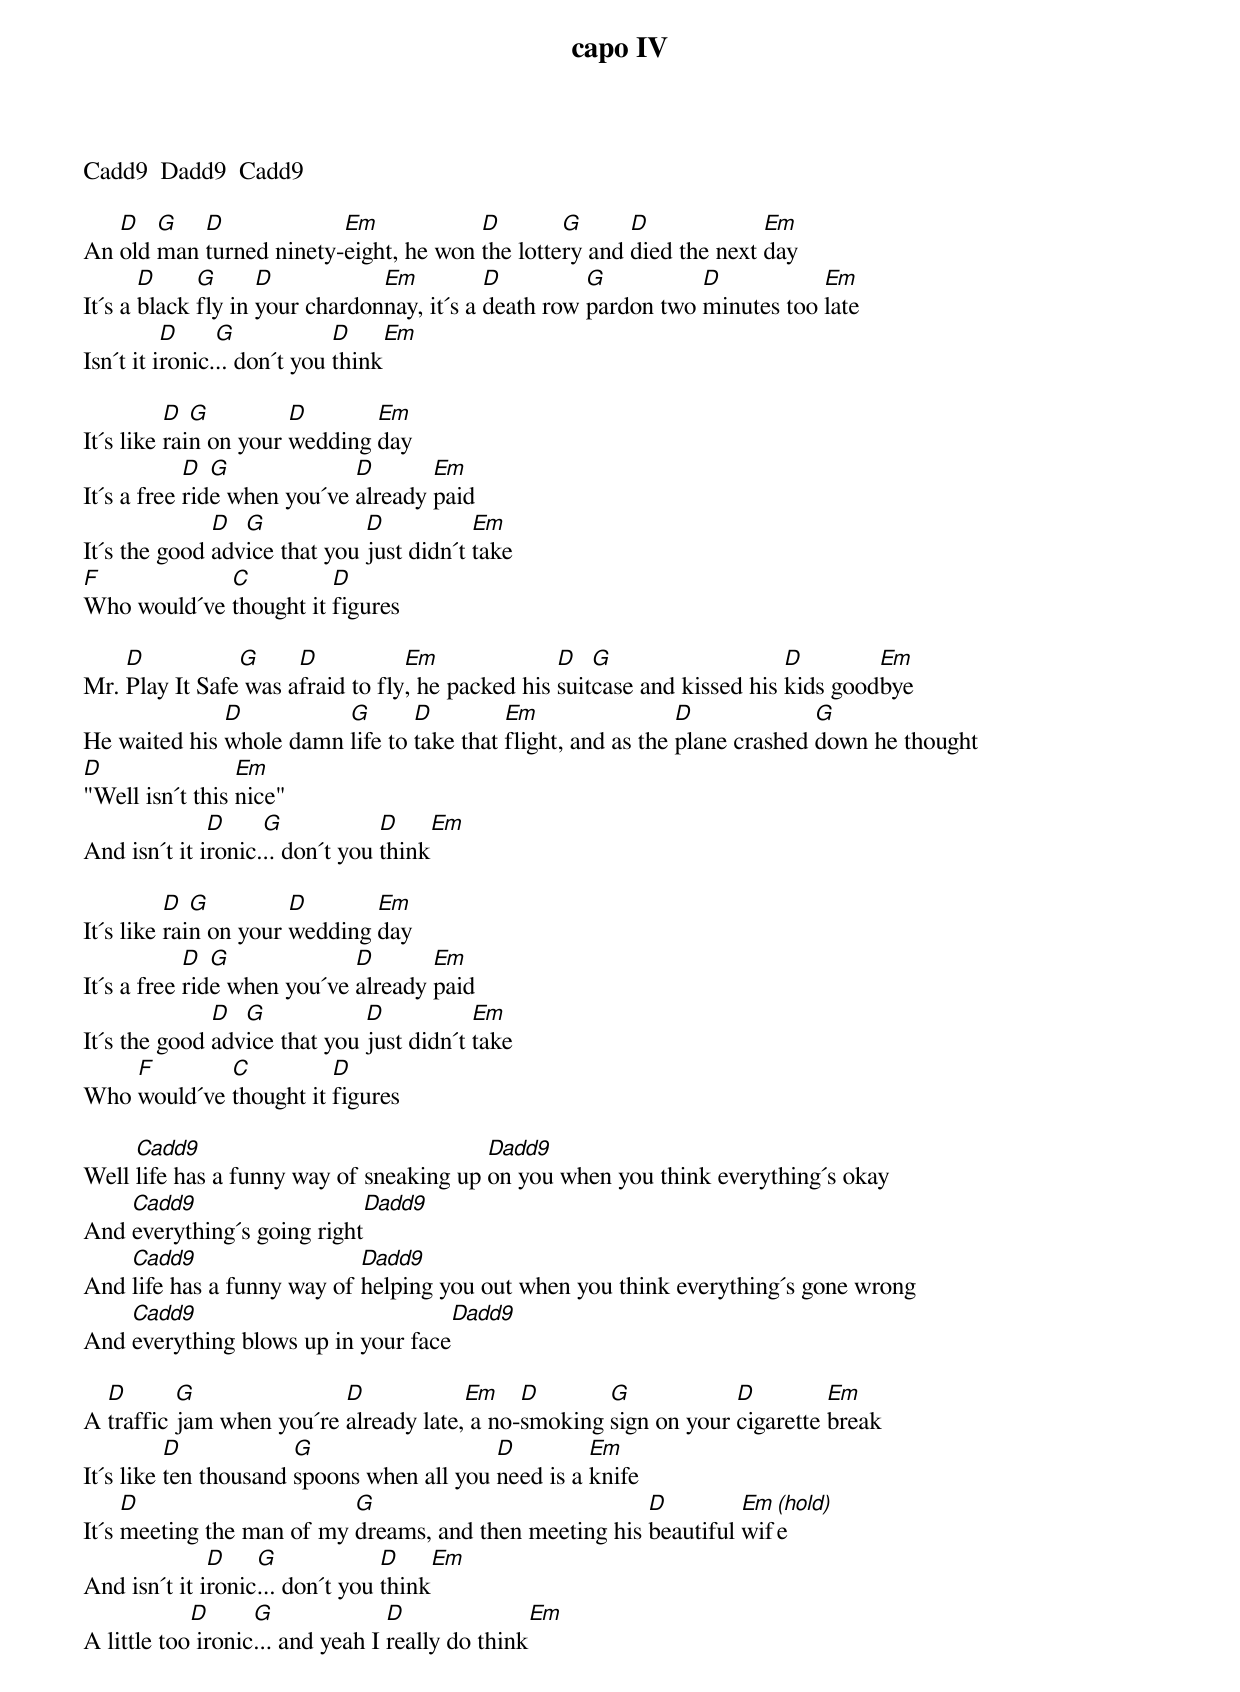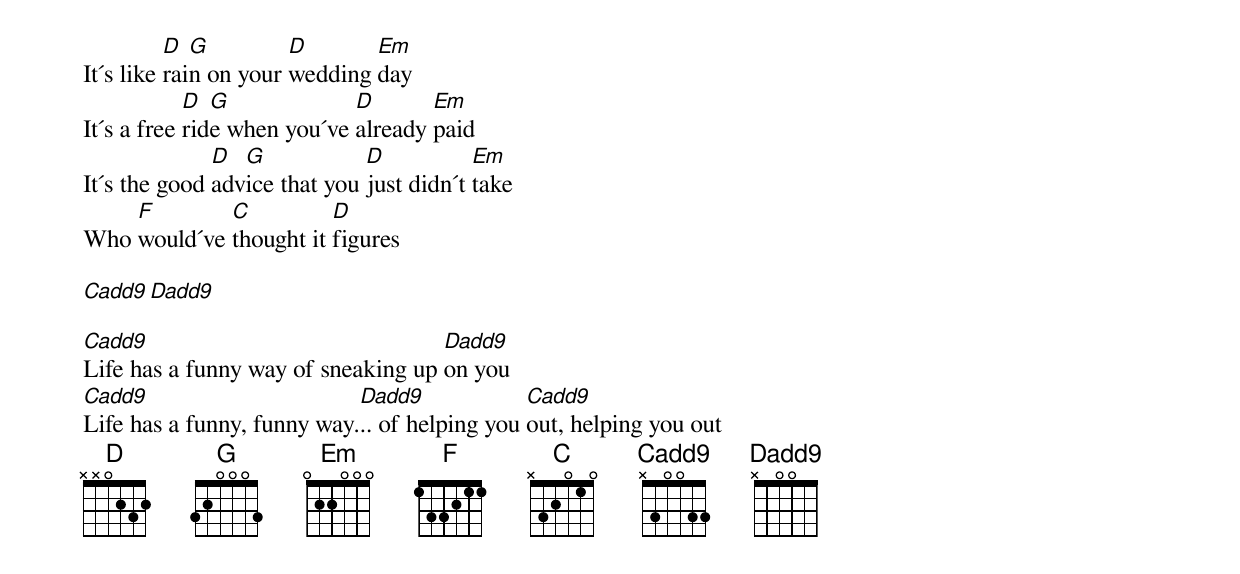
capo IV

Cadd9 x30033
Dadd9 x50055


Cadd9  Dadd9  Cadd9

   D   G   D             Em            D        G      D             Em
An old man turned ninety-eight, he won the lottery and died the next day
       D     G      D           Em          D         G          D           Em
It´s a black fly in your chardonnay, it´s a death row pardon two minutes too late
          D     G            D      Em
Isn´t it ironic... don´t you think

          D  G         D       Em
It´s like rain on your wedding day
            D  G             D       Em
It´s a free ride when you´ve already paid
              D  G            D           Em
It´s the good advice that you just didn´t take
F            C          D
Who would´ve thought it figures

    D           G     D           Em              D   G                   D        Em
Mr. Play It Safe was afraid to fly, he packed his suitcase and kissed his kids goodbye
              D          G       D         Em                 D             G
He waited his whole damn life to take that flight, and as the plane crashed down he thought
D                Em
"Well isn´t this nice"
              D     G            D      Em
And isn´t it ironic... don´t you think

          D  G         D       Em
It´s like rain on your wedding day
            D  G             D       Em
It´s a free ride when you´ve already paid
              D  G            D           Em
It´s the good advice that you just didn´t take
    F        C          D
Who would´ve thought it figures

     Cadd9                               Dadd9
Well life has a funny way of sneaking up on you when you think everything´s okay
    Cadd9                     Dadd9
And everything´s going right
    Cadd9                   Dadd9
And life has a funny way of helping you out when you think everything´s gone wrong
    Cadd9                             Dadd9
And everything blows up in your face

  D       G               D            Em    D       G            D         Em
A traffic jam when you´re already late, a no-smoking sign on your cigarette break
          D            G                   D         Em
It´s like ten thousand spoons when all you need is a knife
     D                     G                            D         Em (hold)
It´s meeting the man of my dreams, and then meeting his beautiful wife
              D    G             D     Em
And isn´t it ironic... don´t you think
            D      G              D               Em
A little too ironic... and yeah I really do think

          D  G         D       Em
It´s like rain on your wedding day
            D  G             D       Em
It´s a free ride when you´ve already paid
              D  G            D           Em
It´s the good advice that you just didn´t take
    F        C          D
Who would´ve thought it figures

Cadd9  Dadd9

Cadd9                               Dadd9
Life has a funny way of sneaking up on you
Cadd9                       Dadd9             Cadd9
Life has a funny, funny way... of helping you out, helping you out
